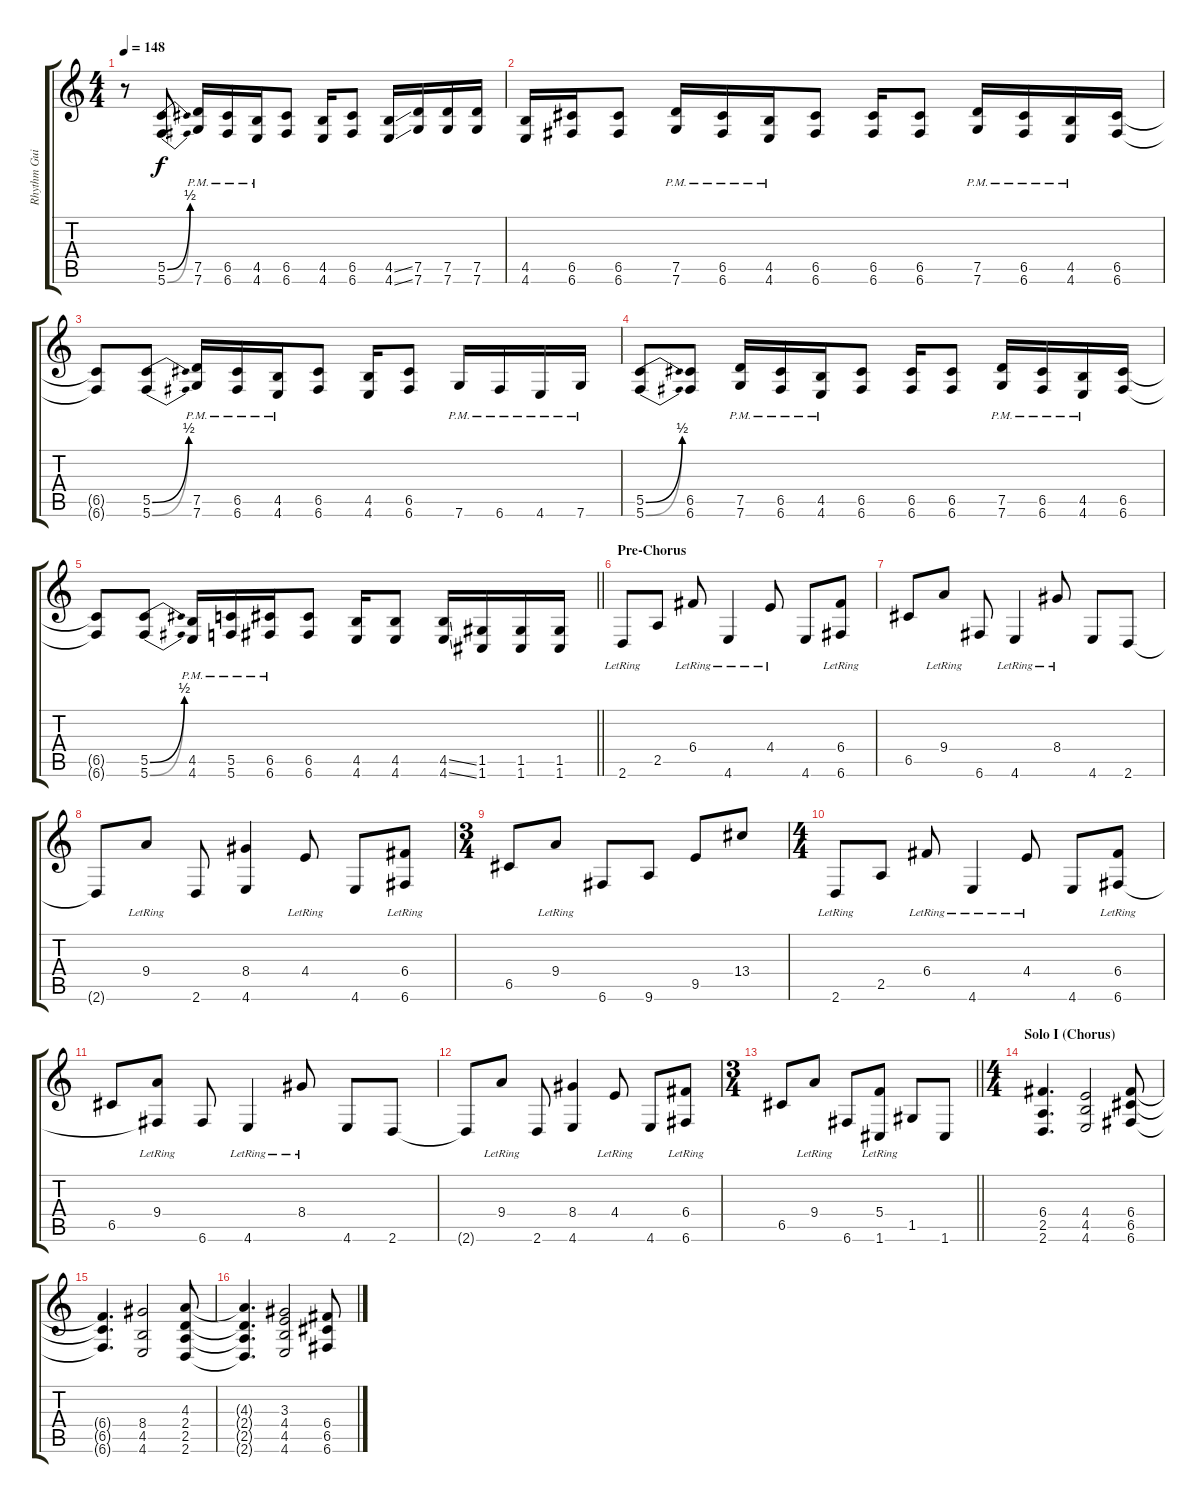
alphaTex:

\track ("Rhythm Guitar I" "Rhythm Gui") {instrument distortionguitar}
\staff {score tabs}
\tuning (D4 A3 F3 C3 G2 C2) {hide}
\ts (4 4)
\tempo 148
\clef g2
\ks c
r.8{dy f} (5.5{be (bend 0 0 60 2)} 5.6{be (bend 0 0 60 2)}).8 (7.5{pm} 7.6{pm}).16 (6.5{pm} 6.6{pm}).16 (4.5{pm} 4.6{pm}).16 (6.5 6.6).8 (4.5 4.6).16 (6.5 6.6).8 (4.5{ss} 4.6{ss}).16 (7.5 7.6).16 (7.5 7.6).16 (7.5 7.6).16 |
(4.5 4.6).16 (6.5 6.6).16 (6.5 6.6).8 (7.5{pm} 7.6{pm}).16 (6.5{pm} 6.6{pm}).16 (4.5{pm} 4.6{pm}).16 (6.5 6.6).8 (6.5 6.6).16 (6.5 6.6).8 (7.5{pm} 7.6{pm}).16 (6.5{pm} 6.6{pm}).16 (4.5{pm} 4.6{pm}).16 (6.5 6.6).16 |
(6.5{t} 6.6{t}).8 (5.5{be (bend 0 0 60 2)} 5.6{be (bend 0 0 60 2)}).8 (7.5{pm} 7.6{pm}).16 (6.5{pm} 6.6{pm}).16 (4.5{pm} 4.6{pm}).16 (6.5 6.6).8 (4.5 4.6).16 (6.5 6.6).8 7.6{pm}.16 6.6{pm}.16 4.6{pm}.16 7.6{pm}.16 |
(5.5{be (bend 0 0 60 2)} 5.6{be (bend 0 0 60 2)}).8 (6.5 6.6).8 (7.5{pm} 7.6{pm}).16 (6.5{pm} 6.6{pm}).16 (4.5{pm} 4.6{pm}).16 (6.5 6.6).8 (6.5 6.6).16 (6.5 6.6).8 (7.5{pm} 7.6{pm}).16 (6.5{pm} 6.6{pm}).16 (4.5{pm} 4.6{pm}).16 (6.5 6.6).16 |
\barLineRight lightlight
(6.5{t} 6.6{t}).8 (5.5{be (bend 0 0 60 2)} 5.6{be (bend 0 0 60 2)}).8 (4.5{pm} 4.6{pm}).16 (5.5{pm} 5.6{pm}).16 (6.5{pm} 6.6{pm}).16 (6.5 6.6).8 (4.5 4.6).16 (4.5 4.6).8 (4.5{ss} 4.6{ss}).16 (1.5 1.6).16 (1.5 1.6).16 (1.5 1.6).16 |
\section ("" "Pre-Chorus")
2.6{lr}.8{balance 8} 2.5.8 6.4{lr}.8 4.6{lr}.4 4.4{lr}.8 4.6.8 (6.4{lr} 6.6{lr}).8 |
6.5.8 9.4{lr}.8 6.6.8 4.6{lr}.4 8.4{lr}.8 4.6.8 2.6.8 |
2.6{t}.8 9.4{lr}.8 2.6.8 (8.4 4.6).4 4.4{lr}.8 4.6.8 (6.4{lr} 6.6).8 |
\ts (3 4)
6.5.8 9.4{lr}.8 6.6.8 9.6.8 9.5.8 13.4.8 |
\ts (4 4)
2.6{lr}.8 2.5.8 6.4{lr}.8 4.6{lr}.4 4.4{lr}.8 4.6.8 (6.4{lr} 6.6{lr}).8 |
6.5.8 (9.4{lr} 6.6{t}).8 6.6.8 4.6{lr}.4 8.4{lr}.8 4.6.8 2.6.8 |
2.6{t}.8 9.4{lr}.8 2.6.8 (8.4 4.6).4 4.4{lr}.8 4.6.8 (6.4{lr} 6.6).8 |
\ts (3 4)
\barLineRight lightlight
6.5.8 9.4{lr}.8 6.6.8 (5.4{lr} 1.6).8 1.5.8 1.6.8 |
\ts (4 4)
\section ("" "Solo I (Chorus)")
(6.4 2.5 2.6).4{d balance 0} (4.4 4.5 4.6).2 (6.4 6.5 6.6).8 |
(6.4{t} 6.5{t} 6.6{t}).4{d} (8.4 4.5 4.6).2 (4.3 2.4 2.5 2.6).8 |
(4.3{t} 2.4{t} 2.5{t} 2.6{t}).4{d} (3.3 4.4 4.5 4.6).2 (6.4 6.5 6.6).8
